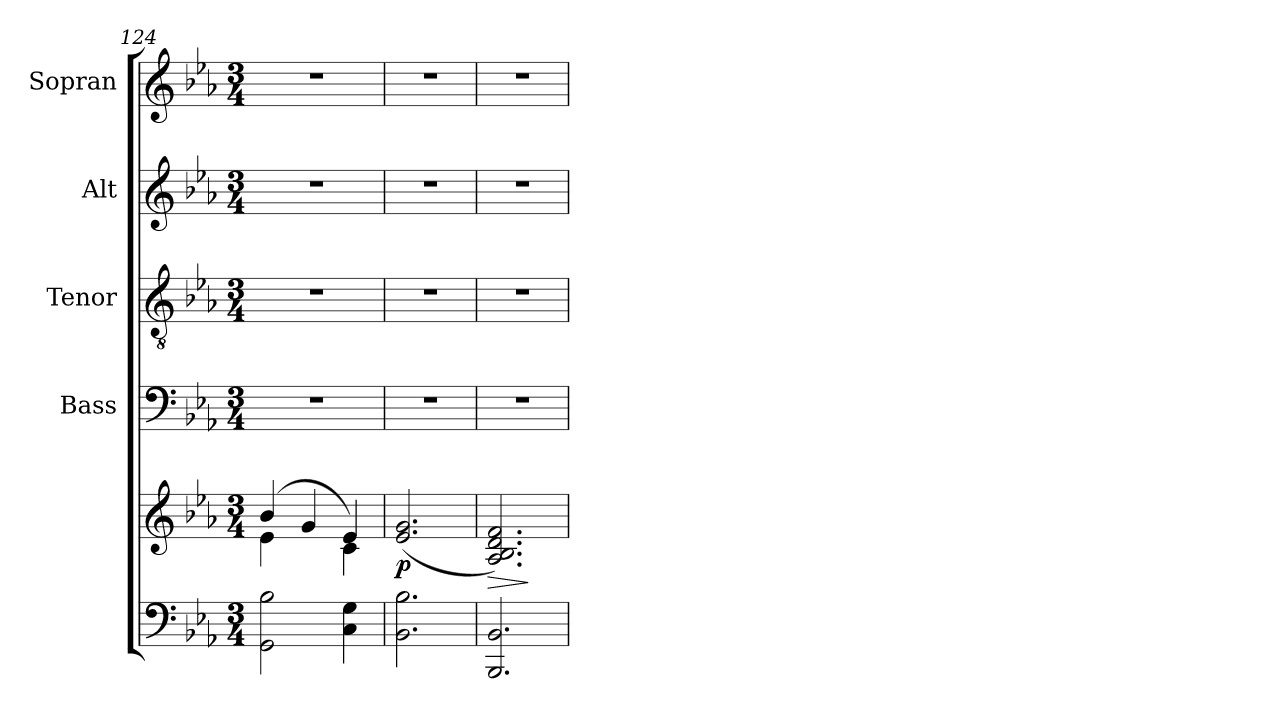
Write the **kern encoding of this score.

**kern	**kern	**dynam	**kern	**kern	**kern	**kern
*part5	*part5	*part5	*part4	*part3	*part2	*part1
*staff6	*staff5	*staff5/6	*staff4	*staff3	*staff2	*staff1
*	*	*	*I"Bass	*I"Tenor	*I"Alt	*I"Sopran
*	*	*	*I'B.	*I'T.	*I'A.	*I'S.
*clefF4	*clefG2	*	*clefF4	*clefGv2	*clefG2	*clefG2
*k[b-e-a-]	*k[b-e-a-]	*	*k[b-e-a-]	*k[b-e-a-]	*k[b-e-a-]	*k[b-e-a-]
*E-:	*E-:	*	*E-:	*E-:	*E-:	*E-:
*M3/4	*M3/4	*	*M3/4	*M3/4	*M3/4	*M3/4
=124	=124	=124	=124	=124	=124	=124
*	*^	*	*	*	*	*
2GG\ 2B-\	(4b-/	4e-\	.	2.r	2.r	2.r	2.r
.	4g/	4ryy	.	.	.	.	.
4C\ 4G\	4e-/)	4c\	.	.	.	.	.
=125	=125	=125	=125	=125	=125	=125	=125
!	!	!	!LO:DY:b	!	!	!	!
*	*v	*v	*	*	*	*	*
2.BB-\ 2.B-\	(2.e-/ 2.g/	p	2.r	2.r	2.r	2.r
=126	=126	=126	=126	=126	=126	=126
!	!	!LO:HP:b	!	!	!	!
2.BBB-/ 2.BB-/	2.A-/ 2.B-/ 2.d/ 2.f/)	>	2.r	2.r	2.r	2.r
.	.	]	.	.	.	.
=	=	=	=	=	=	=
*-	*-	*-	*-	*-	*-	*-
